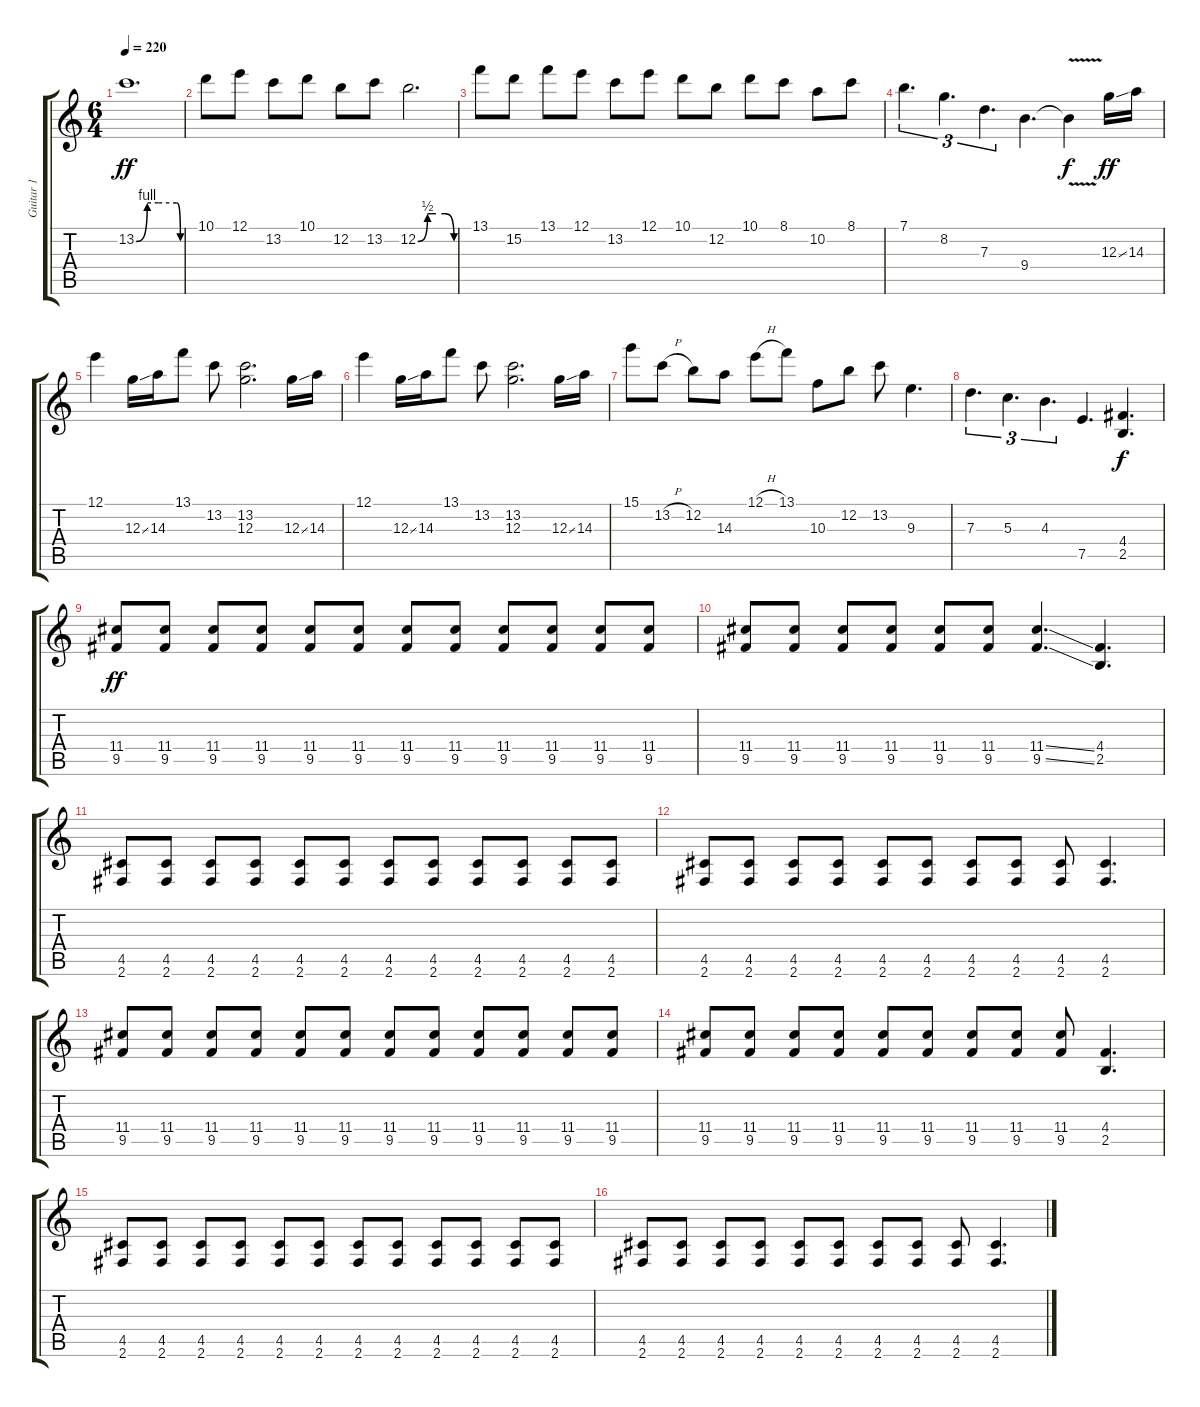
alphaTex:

\track ("Guitar 1" "Guitar 1") {instrument distortionguitar}
\staff {score tabs}
\tuning (E4 B3 G3 D3 A2 E2) {hide}
\ts (6 4)
\tempo 220
\clef g2
\ks c
13.2{be (custom 0 0 15 4 30 4 45 4 55 4 60 0)}.1{d dy ff} |
10.1.8 12.1.8 13.2.8 10.1.8 12.2.8 13.2.8 12.2{be (custom 0 0 16 2 22 2 30 2 45 2 60 0)}.2{d} |
13.1.8 15.2.8 13.1.8 12.1.8 13.2.8 12.1.8 10.1.8 12.2.8 10.1.8 8.1.8 10.2.8 8.1.8 |
7.1.4{d tu (3 2)} 8.2.4{d tu (3 2)} 7.3.4{d tu (3 2)} 9.4.4{d} 9.4{v t}.4{dy f} 12.3{ss}.16{dy ff} 14.3.16 |
12.1.4 12.3{ss}.16 14.3.16 13.1.8 13.2.8 (13.2 12.3).2{d} 12.3{ss}.16 14.3.16 |
12.1.4 12.3{ss}.16 14.3.16 13.1.8 13.2.8 (13.2 12.3).2{d} 12.3{ss}.16 14.3.16 |
15.1.8 13.2{h}.8 12.2.8 14.3.8 12.1{h}.8 13.1.8 10.3.8 12.2.8 13.2.8 9.3.4{d} |
7.3.4{d tu (3 2)} 5.3.4{d tu (3 2)} 4.3.4{d tu (3 2)} 7.5.4{d} (4.4 2.5).4{d dy f} |
(11.4 9.5).8{dy ff} (11.4 9.5).8 (11.4 9.5).8 (11.4 9.5).8 (11.4 9.5).8 (11.4 9.5).8 (11.4 9.5).8 (11.4 9.5).8 (11.4 9.5).8 (11.4 9.5).8 (11.4 9.5).8 (11.4 9.5).8 |
(11.4 9.5).8 (11.4 9.5).8 (11.4 9.5).8 (11.4 9.5).8 (11.4 9.5).8 (11.4 9.5).8 (11.4{ss} 9.5{ss}).4{d} (4.4 2.5).4{d} |
(4.5 2.6).8 (4.5 2.6).8 (4.5 2.6).8 (4.5 2.6).8 (4.5 2.6).8 (4.5 2.6).8 (4.5 2.6).8 (4.5 2.6).8 (4.5 2.6).8 (4.5 2.6).8 (4.5 2.6).8 (4.5 2.6).8 |
(4.5 2.6).8 (4.5 2.6).8 (4.5 2.6).8 (4.5 2.6).8 (4.5 2.6).8 (4.5 2.6).8 (4.5 2.6).8 (4.5 2.6).8 (4.5 2.6).8 (4.5 2.6).4{d} |
(11.4 9.5).8 (11.4 9.5).8 (11.4 9.5).8 (11.4 9.5).8 (11.4 9.5).8 (11.4 9.5).8 (11.4 9.5).8 (11.4 9.5).8 (11.4 9.5).8 (11.4 9.5).8 (11.4 9.5).8 (11.4 9.5).8 |
(11.4 9.5).8 (11.4 9.5).8 (11.4 9.5).8 (11.4 9.5).8 (11.4 9.5).8 (11.4 9.5).8 (11.4 9.5).8 (11.4 9.5).8 (11.4 9.5).8 (4.4 2.5).4{d} |
(4.5 2.6).8 (4.5 2.6).8 (4.5 2.6).8 (4.5 2.6).8 (4.5 2.6).8 (4.5 2.6).8 (4.5 2.6).8 (4.5 2.6).8 (4.5 2.6).8 (4.5 2.6).8 (4.5 2.6).8 (4.5 2.6).8 |
(4.5 2.6).8 (4.5 2.6).8 (4.5 2.6).8 (4.5 2.6).8 (4.5 2.6).8 (4.5 2.6).8 (4.5 2.6).8 (4.5 2.6).8 (4.5 2.6).8 (4.5 2.6).4{d}
